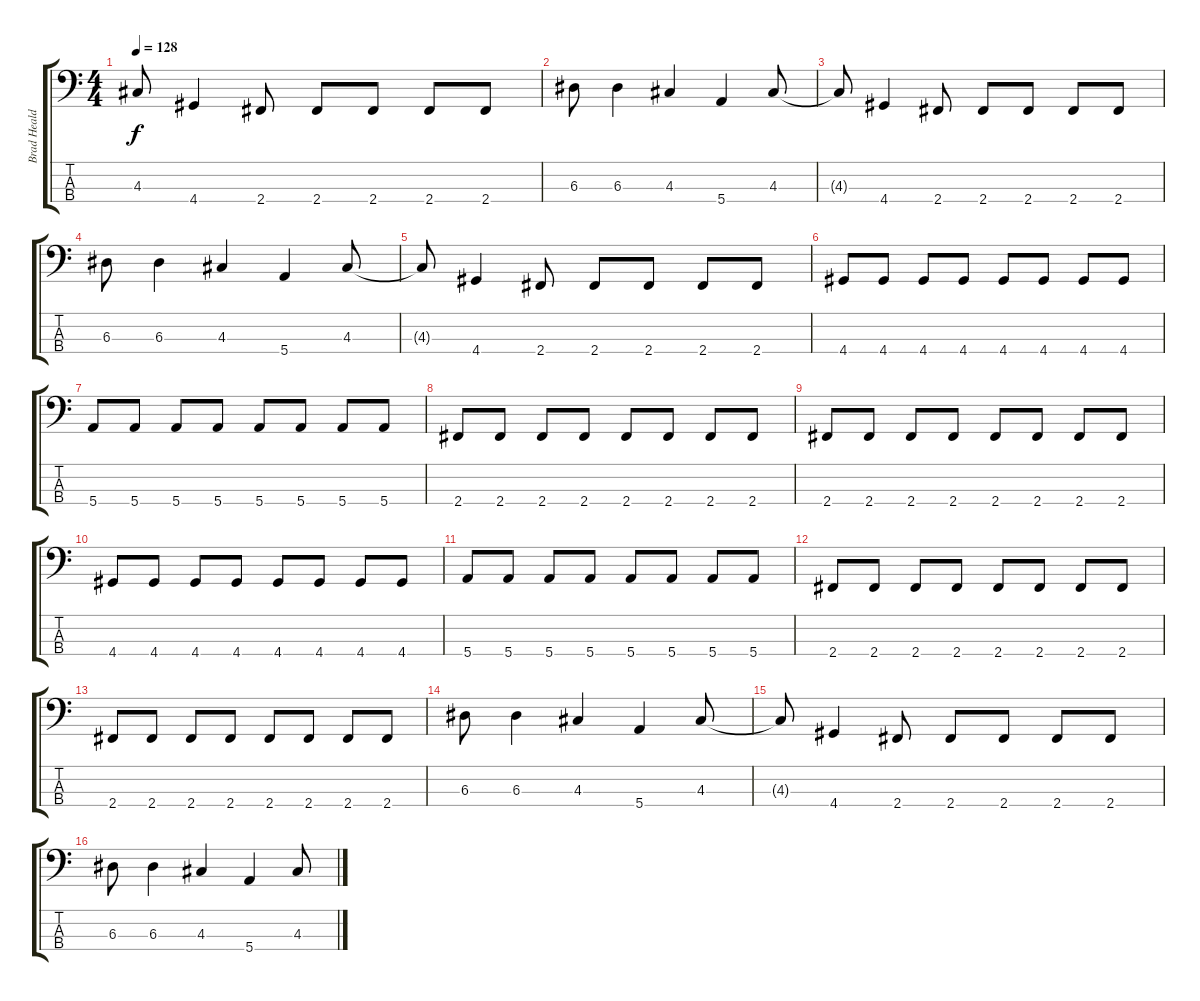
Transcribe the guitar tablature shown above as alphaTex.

\track ("Brad Heald" "Brad Heald") {instrument electricbasspick}
\staff {score tabs}
\tuning (G2 D2 A1 E1) {hide}
\ts (4 4)
\tempo 128
\clef f4
\ks c
4.3{t}.8{dy f} 4.4.4 2.4.8 2.4.8 2.4.8 2.4.8 2.4.8 |
6.3.8 6.3.4 4.3.4 5.4.4 4.3.8 |
4.3{t}.8 4.4.4 2.4.8 2.4.8 2.4.8 2.4.8 2.4.8 |
6.3.8 6.3.4 4.3.4 5.4.4 4.3.8 |
4.3{t}.8 4.4.4 2.4.8 2.4.8 2.4.8 2.4.8 2.4.8 |
4.4.8 4.4.8 4.4.8 4.4.8 4.4.8 4.4.8 4.4.8 4.4.8 |
5.4.8 5.4.8 5.4.8 5.4.8 5.4.8 5.4.8 5.4.8 5.4.8 |
2.4.8 2.4.8 2.4.8 2.4.8 2.4.8 2.4.8 2.4.8 2.4.8 |
2.4.8 2.4.8 2.4.8 2.4.8 2.4.8 2.4.8 2.4.8 2.4.8 |
4.4.8 4.4.8 4.4.8 4.4.8 4.4.8 4.4.8 4.4.8 4.4.8 |
5.4.8 5.4.8 5.4.8 5.4.8 5.4.8 5.4.8 5.4.8 5.4.8 |
2.4.8 2.4.8 2.4.8 2.4.8 2.4.8 2.4.8 2.4.8 2.4.8 |
2.4.8 2.4.8 2.4.8 2.4.8 2.4.8 2.4.8 2.4.8 2.4.8 |
6.3.8 6.3.4 4.3.4 5.4.4 4.3.8 |
4.3{t}.8 4.4.4 2.4.8 2.4.8 2.4.8 2.4.8 2.4.8 |
6.3.8 6.3.4 4.3.4 5.4.4 4.3.8
